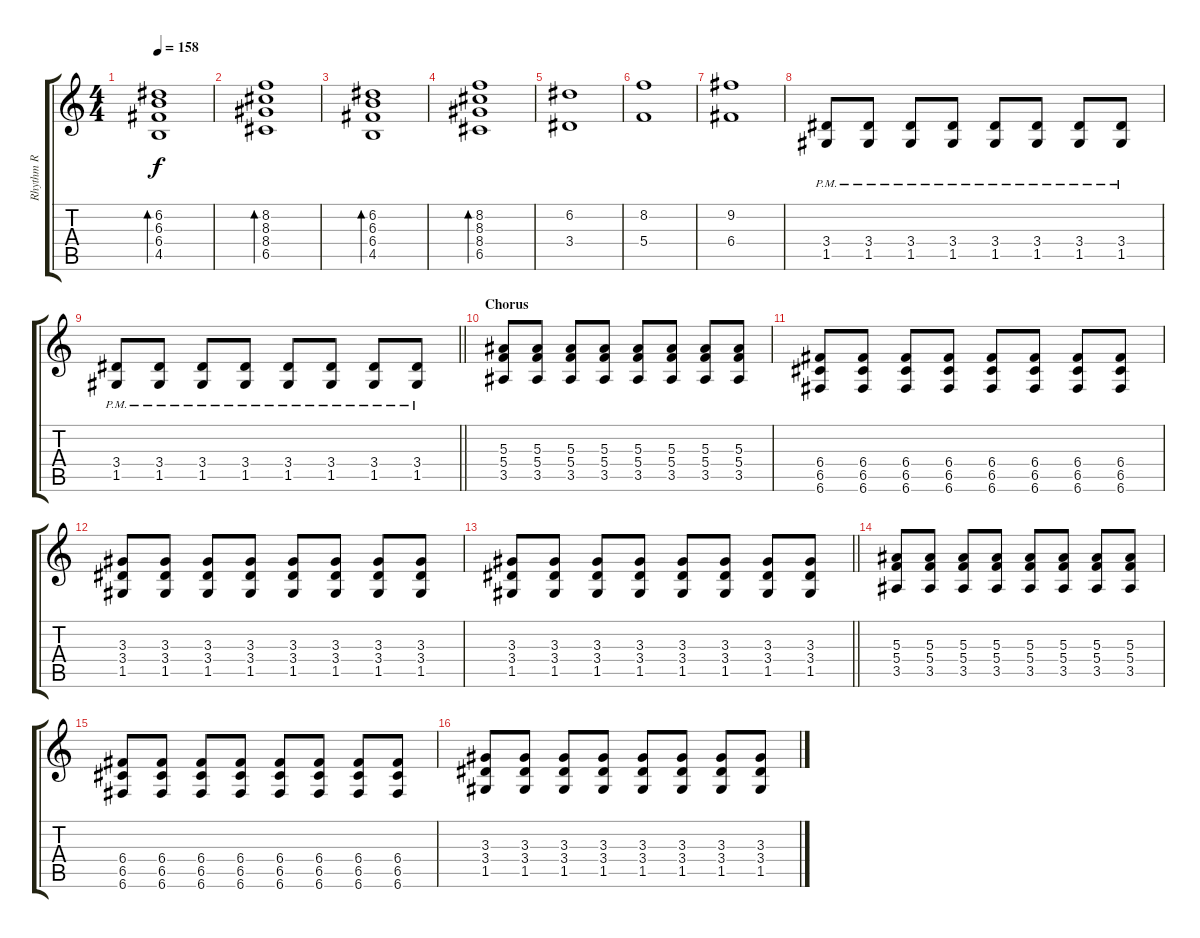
\track ("Rhythm R" "Rhythm R") {instrument distortionguitar}
\staff {score tabs}
\tuning (D4 A3 F3 C3 G2 C2) {hide}
\ts (4 4)
\tempo 158
\clef g2
\ks c
(6.2 6.3 6.4 4.5).1{bd 240 dy f} |
(8.2 8.3 8.4 6.5).1{bd 240} |
(6.2 6.3 6.4 4.5).1{bd 240} |
(8.2 8.3 8.4 6.5).1{bd 240} |
(6.2 3.4).1 |
(8.2 5.4).1 |
(9.2 6.4).1 |
(3.4{pm} 1.5{pm}).8 (3.4{pm} 1.5{pm}).8 (3.4{pm} 1.5{pm}).8 (3.4{pm} 1.5{pm}).8 (3.4{pm} 1.5{pm}).8 (3.4{pm} 1.5{pm}).8 (3.4{pm} 1.5{pm}).8 (3.4{pm} 1.5{pm}).8 |
\barLineRight lightlight
(3.4{pm} 1.5{pm}).8 (3.4{pm} 1.5{pm}).8 (3.4{pm} 1.5{pm}).8 (3.4{pm} 1.5{pm}).8 (3.4{pm} 1.5{pm}).8 (3.4{pm} 1.5{pm}).8 (3.4{pm} 1.5{pm}).8 (3.4{pm} 1.5{pm}).8 |
\section ("" "Chorus")
(5.3 5.4 3.5).8{instrument distortionguitar} (5.3 5.4 3.5).8 (5.3 5.4 3.5).8 (5.3 5.4 3.5).8 (5.3 5.4 3.5).8 (5.3 5.4 3.5).8 (5.3 5.4 3.5).8 (5.3 5.4 3.5).8 |
(6.4 6.5 6.6).8 (6.4 6.5 6.6).8 (6.4 6.5 6.6).8 (6.4 6.5 6.6).8 (6.4 6.5 6.6).8 (6.4 6.5 6.6).8 (6.4 6.5 6.6).8 (6.4 6.5 6.6).8 |
(3.3 3.4 1.5).8 (3.3 3.4 1.5).8 (3.3 3.4 1.5).8 (3.3 3.4 1.5).8 (3.3 3.4 1.5).8 (3.3 3.4 1.5).8 (3.3 3.4 1.5).8 (3.3 3.4 1.5).8 |
\barLineRight lightlight
(3.3 3.4 1.5).8 (3.3 3.4 1.5).8 (3.3 3.4 1.5).8 (3.3 3.4 1.5).8 (3.3 3.4 1.5).8 (3.3 3.4 1.5).8 (3.3 3.4 1.5).8 (3.3 3.4 1.5).8 |
(5.3 5.4 3.5).8 (5.3 5.4 3.5).8 (5.3 5.4 3.5).8 (5.3 5.4 3.5).8 (5.3 5.4 3.5).8 (5.3 5.4 3.5).8 (5.3 5.4 3.5).8 (5.3 5.4 3.5).8 |
(6.4 6.5 6.6).8 (6.4 6.5 6.6).8 (6.4 6.5 6.6).8 (6.4 6.5 6.6).8 (6.4 6.5 6.6).8 (6.4 6.5 6.6).8 (6.4 6.5 6.6).8 (6.4 6.5 6.6).8 |
(3.3 3.4 1.5).8 (3.3 3.4 1.5).8 (3.3 3.4 1.5).8 (3.3 3.4 1.5).8 (3.3 3.4 1.5).8 (3.3 3.4 1.5).8 (3.3 3.4 1.5).8 (3.3 3.4 1.5).8
